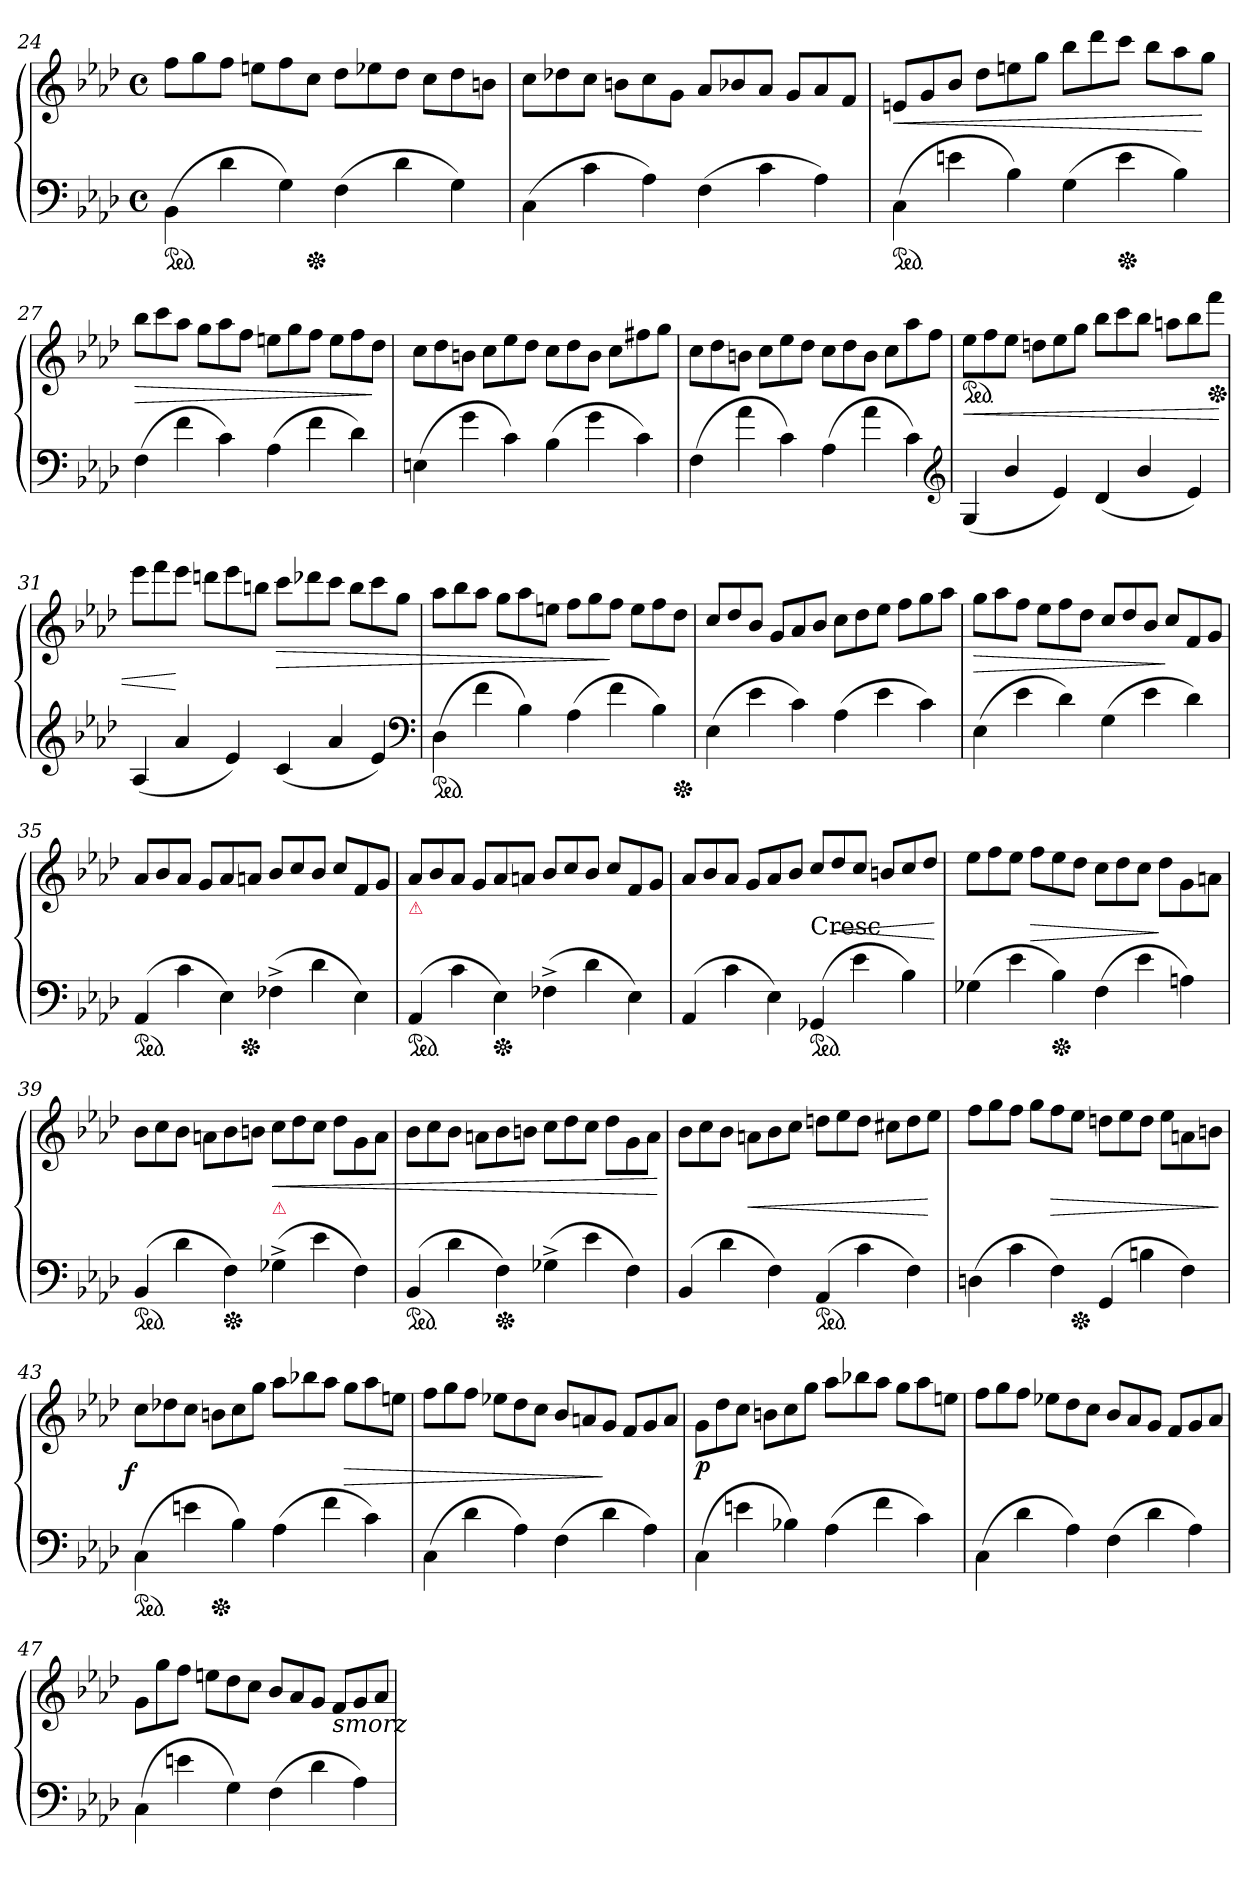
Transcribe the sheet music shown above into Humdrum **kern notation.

**kern	**kern	**dynam
*part1	*part1	*part1
*staff2	*staff1	*staff1/2
*clefF4	*clefG2	*
*k[b-e-a-d-]	*k[b-e-a-d-]	*
*f:	*f:	*
*M4/4	*M4/4	*
*met(c)	*met(c)	*
*Xtuplet	*Xtuplet	*
*ped	*	*
=24	=24	=24
(>6BB-\	12ffL	.
.	12gg	.
6d-	12ffJ	.
.	12eenL	.
6G)	12ff	.
*Xped	*	*
.	12ccJ	.
(>6F	12dd-L	.
.	12ee-X	.
6d-	12dd-J	.
.	12ccL	.
6G)	12dd-	.
.	12bnJ	.
=25	=25	=25
(>6C\	12ccL	.
.	12dd-X	.
6c	12ccJ	.
.	12bn\L	.
6A-)	12cc\	.
.	12g\J	.
(>6F	12a-L	.
.	12b-X	.
6c	12a-J	.
.	12gL	.
6A-)	12a-	.
.	12fJ	.
=26	=26	=26
*ped	*	*
(>6C\	12enL	<
.	12g	.
6en	12b-J	.
.	12dd-L	.
6B-)	12een	.
.	12ggJ	.
(>6G	12bb-L	.
.	12ddd-	.
*Xped	*	*
6e	12cccJ	.
.	12bb-L	.
6B-)	12aa-	.
.	12ggJ	[
=27	=27	=27
(>6F	12bb-L	>
.	12ccc	.
6f	12aa-J	.
.	12ggL	.
6c)	12aa-	.
.	12ffJ	.
(>6A-	12eenL	.
.	12gg	.
6f	12ffJ	.
.	12eeL	.
6d-)	12ff	.
.	12dd-J	]
=28	=28	=28
(>6En	12ccL	.
.	12dd-	.
6g	12bnJ	.
.	12ccL	.
6c)	12ee-	.
.	12dd-J	.
(>6B-	12ccL	.
.	12dd-	.
6g	12bJ	.
.	12ccL	.
6c)	12ff#X	.
.	12ggJ	.
=29	=29	=29
(>6F	12ccL	.
.	12dd-	.
6a-	12bnJ	.
.	12ccL	.
6c)	12ee-	.
.	12dd-J	.
(>6A-	12ccL	.
.	12dd-	.
6a-	12bJ	.
.	12ccL	.
6c)	12aa-	.
.	12ffJ	.
*clefG2	*	*
=30	=30	=30
*	*ped	*
(<6G	12ee-L	<
.	12ff	.
6b-/	12ee-J	.
.	12ddnL	.
6e-)	12ee-	.
.	12ggJ	.
(<6d-	12bb-L	.
.	12ccc	.
6b-/	12bb-J	.
.	12aanL	.
6e-)	12bb-	.
*	*Xped	*
.	12fffJ	.
=31	=31	=31
(<6A-	12eee-L	.
.	12fff	.
6a-	12eee-J	[
.	12dddnL	.
6e-)	12eee-	.
.	12bbnJ	.
(<6c	12cccL	>
.	12ddd-X	.
6a-	12cccJ	.
.	12bbL	.
6e-)	12ccc	.
.	12ggJ	.
*clefF4	*	*
=32	=32	=32
*ped	*	*
(>6D-	12aa-L	.
.	12bb-	.
6f	12aa-J	.
.	12ggL	.
6B-)	12aa-	.
.	12eenJ	.
(>6A-	12ffL	.
.	12gg	.
6f	12ffJ	]
.	12eeL	.
6B-)	12ff	.
*Xped	*	*
.	12dd-J	.
=33	=33	=33
(>6E-	12cc/L	.
.	12dd-	.
6e-	12b-J	.
.	12gL	.
6c)	12a-	.
.	12b-J	.
(>6A-	12ccL	.
.	12dd-	.
6e-	12ee-J	.
.	12ffL	.
6c)	12gg	.
.	12aa-J	.
=34	=34	=34
(>6E-	12ggL	>
.	12aa-	.
6e-	12ffJ	.
.	12ee-L	.
6d-)	12ff	.
.	12dd-J	.
(>6G	12ccL	.
.	12dd-/	.
6e-	12b-J	.
.	12ccL	]
6d-)	12f	.
.	12gJ	.
=35	=35	=35
*ped	*	*
(>6AA-	12a-L	.
.	12b-	.
6c	12a-J	.
.	12gL	.
6E-)	12a-	.
*Xped	*	*
.	12anJ	.
(>6F-X^<	12b-/L	.
.	12cc	.
6d-	12b-J	.
.	12ccL	.
6E-)	12f	.
.	12gJ	.
=36	=36	=36
!	!LO:TX:b:i:color=crimson:t=⚠	!
*ped	*	*
(>6AA-	12a-L	.
.	12b-	.
6c	12a-J	.
.	12gL	.
*Xped	*	*
6E-)	12a-	.
.	12anJ	.
(>6F-X^<	12b-L	.
.	12cc/	.
6d-	12b-J	.
.	12ccL	.
6E-)	12f	.
.	12gJ	.
=37	=37	=37
(>6AA-	12a-L	.
.	12b-	.
6c	12a-J	.
.	12gL	.
6E-)	12a-	.
.	12b-J	.
!	!LO:TX:c:t=Cresc	!
*ped	*	*
(>6GG-X	12ccL	.
.	12dd-/	<
6e-	12ccJ	.
.	12bnL	.
6B-)	12cc/	.
.	12dd-J	.
.	.	[
=38	=38	=38
(>6G-X	12ee-L	.
.	12ff	.
6e-	12ee-J	.
.	12ffL	>
*Xped	*	*
6B-)	12ee-	.
.	12dd-J	.
(>6F	12ccL	.
.	12dd-	.
6e-	12ccJ	.
.	12dd-\L	]
6An)	12g	.
.	12anJ	.
=39	=39	=39
*ped	*	*
(>6BB-	12b-L	.
.	12cc	.
6d-	12b-J	.
.	12anL	.
*Xped	*	*
6F)	12b-\	.
.	12bnJ	.
!	!LO:TX:b:Bi:color=crimson:t=⚠	!
!	!	!LO:HP:b
(>6G-X^<	12ccL	<
.	12dd-	.
6e-	12ccJ	.
.	12dd-\L	.
6F)	12g	.
.	12aJ	.
=40	=40	=40
*ped	*	*
(>6BB-	12b-L	.
.	12cc	.
6d-	12b-J	.
.	12anL	.
*Xped	*	*
6F)	12b-\	.
.	12bnJ	.
(>6G-X^<	12ccL	.
.	12dd-	.
6e-	12ccJ	.
.	12dd-L	.
6F)	12g	.
.	12aJ	.
.	.	[
=41	=41	=41
(>6BB-	12b-L	.
.	12cc	.
6d-	12b-J	.
.	12anL	<
6F)	12b-	.
.	12ccJ	.
*ped	*	*
(>6AA-	12ddnL	.
.	12ee-	.
6c	12ddJ	.
.	12cc#XL	.
6F)	12dd	.
.	12ee-J	[
=42	=42	=42
(>6Dn	12ffL	.
.	12gg	.
6c	12ffJ	.
.	12ggL	.
6F)	12ff	>
*Xped	*	*
.	12ee-J	.
(>6GG	12ddnL	.
.	12ee-	.
6Bn	12ddJ	.
.	12ee-L	.
6F)	12an	.
.	12bnJ	.
.	.	]
=43	=43	=43
!	!	!LO:DY:rj
*ped	*	*
(>6C\	12ccL	f
.	12dd-X	.
6en	12ccJ	.
*Xped	*	*
.	12bnL	.
6B-)	12cc	.
.	12ggJ	.
(>6A-	12aa-L	.
.	12bb-X	.
6f	12aa-J	.
.	12ggL	>
6c)	12aa-	.
.	12eenJ	.
=44	=44	=44
(>6C\	12ffL	.
.	12gg	.
6d-	12ffJ	.
.	12ee-XL	.
6A-)	12dd-	.
.	12ccJ	.
(>6F	12b-L	.
.	12an	.
6d-	12gJ	]
.	12fL	.
6A-)	12g	.
.	12aJ	.
=45	=45	=45
(>6C\	12gL	p
.	12dd-	.
6en	12ccJ	.
.	12bnL	.
6B-X)	12cc	.
.	12ggJ	.
(>6A-	12aa-L	.
.	12bb-X	.
6f	12aa-J	.
.	12ggL	.
6c)	12aa-	.
.	12eenJ	.
=46	=46	=46
(>6C\	12ffL	.
.	12gg	.
6d-	12ffJ	.
.	12ee-XL	.
6A-)	12dd-	.
.	12ccJ	.
(>6F	12b-L	.
.	12a-	.
6d-	12gJ	.
.	12fL	.
6A-)	12g	.
.	12a-J	.
=47	=47	=47
(>6C\	12gL	.
.	12gg	.
6en	12ffJ	.
.	12eenL	.
6G)	12dd-	.
.	12ccJ	.
(>6F	12b-L	.
.	12a-	.
6d-	12gJ	.
!	!LO:TX:b:i:t=smorz	!
.	12fL	.
6A-)	12g	.
.	12a-J	.
=	=	=
*-	*-	*-
